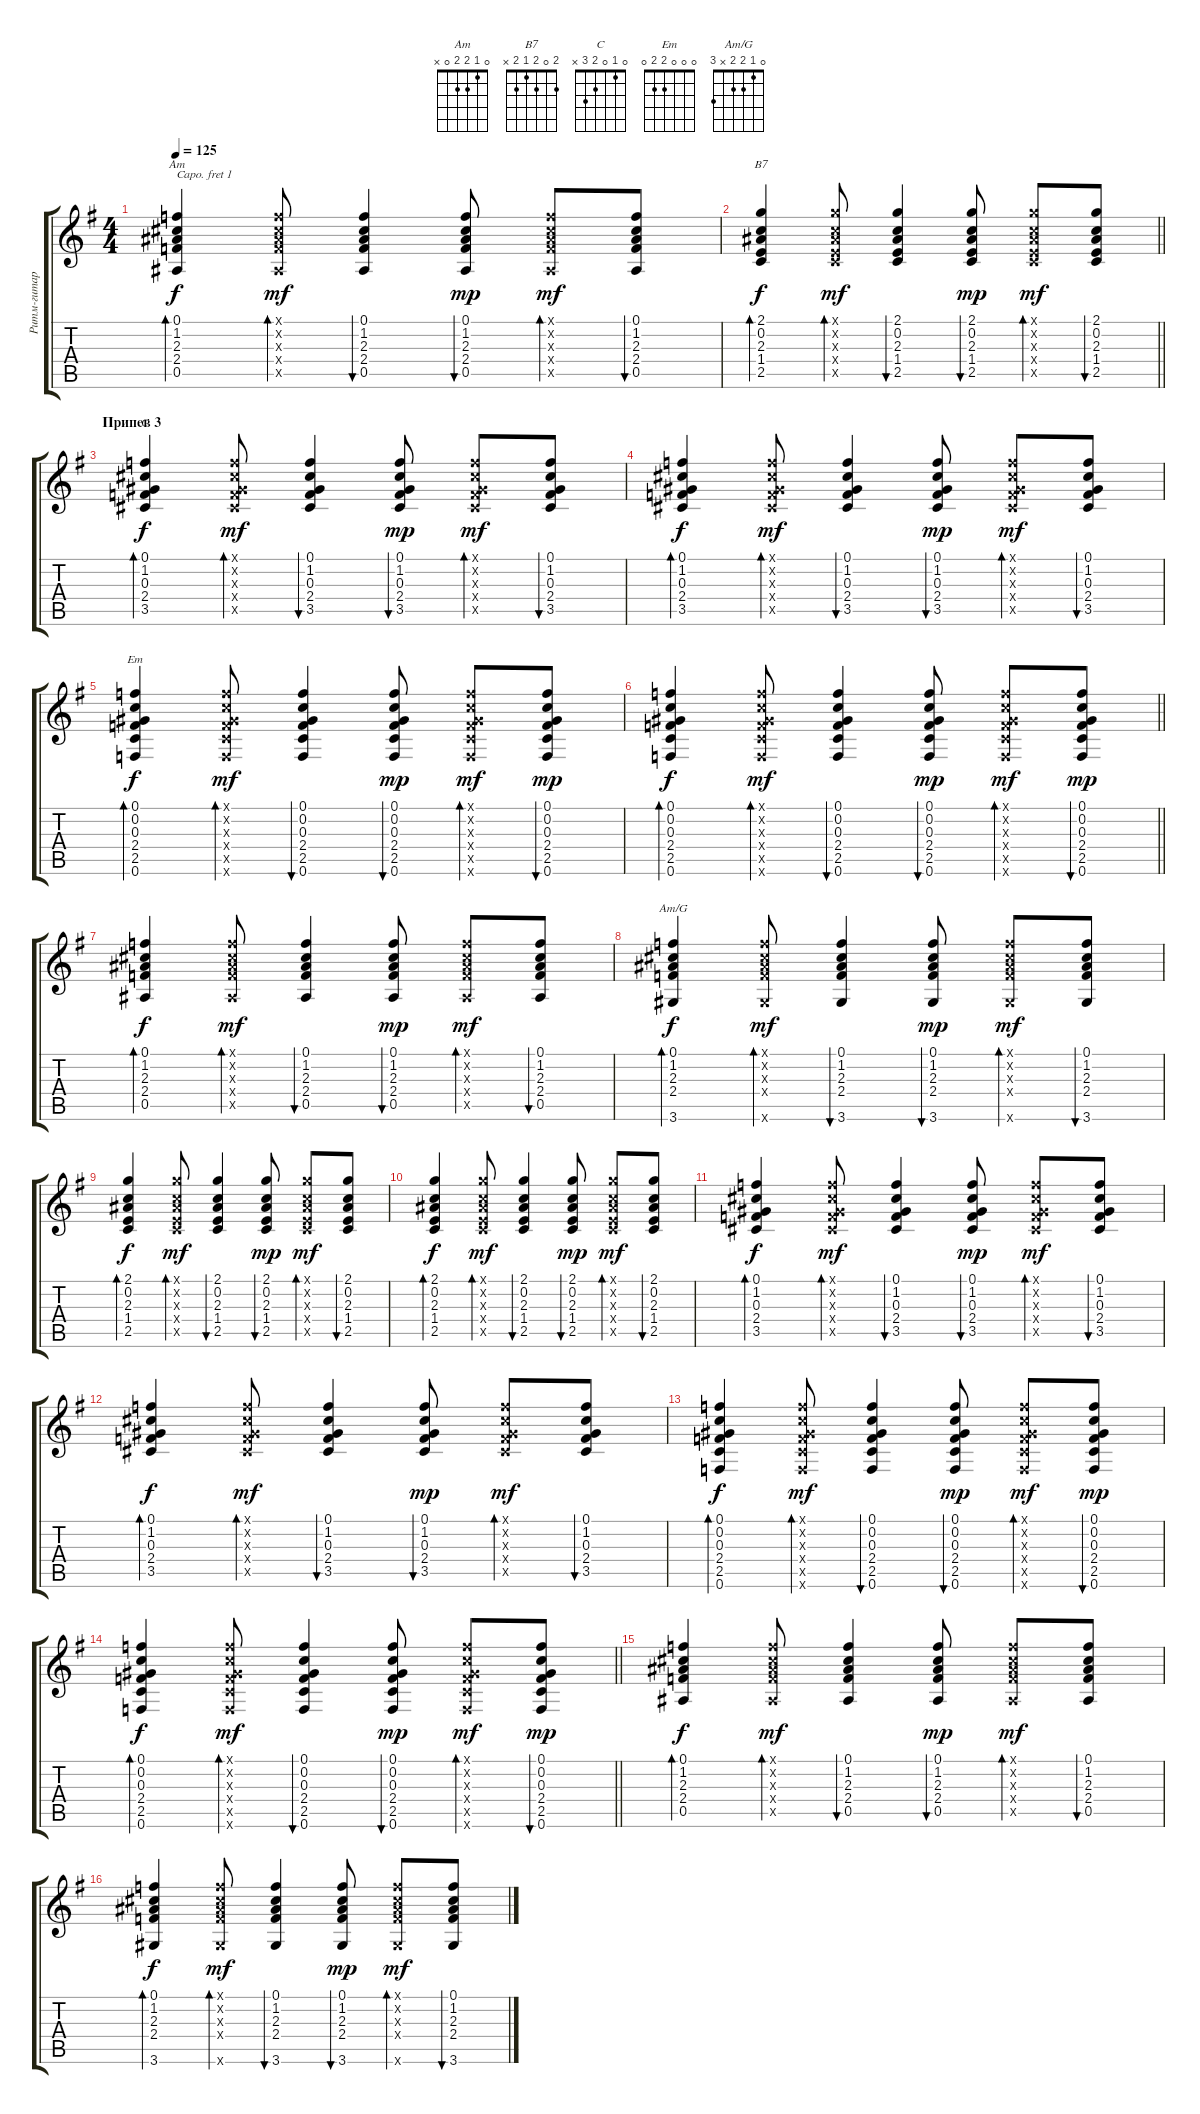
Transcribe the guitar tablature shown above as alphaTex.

\track ("Ритм-гитара" "Ритм-гитар") {instrument acousticguitarsteel}
\staff {score tabs}
\capo 1
\tuning (E4 B3 G3 D3 A2 E2) {hide}
\chord ("Am" 0 1 2 2 0 x)
\chord ("B7" 2 0 2 1 2 x)
\chord ("C" 0 1 0 2 3 x)
\chord ("Em" 0 0 0 2 2 0)
\chord ("Am/G" 0 1 2 2 x 3)
\ts (4 4)
\tempo 125
\clef g2
\ks eminor
(0.1 1.2 2.3 2.4 0.5).4{bd 30 ch "Am" dy f} (0.1{x} 1.2{x} 2.3{x} 2.4{x} 0.5{x}).8{bd 30 dy mf} (0.1 1.2 2.3 2.4 0.5).4{bu 30} (0.1 1.2 2.3 2.4 0.5).8{bu 30 dy mp} (0.1{x} 1.2{x} 2.3{x} 2.4{x} 0.5{x}).8{bd 30 dy mf} (0.1 1.2 2.3 2.4 0.5).8{bu 30} |
\barLineRight lightlight
(2.1 0.2 2.3 1.4 2.5).4{bd 30 ch "B7" dy f} (2.1{x} 0.2{x} 2.3{x} 1.4{x} 2.5{x}).8{bd 30 dy mf} (2.1 0.2 2.3 1.4 2.5).4{bu 30} (2.1 0.2 2.3 1.4 2.5).8{bu 30 dy mp} (2.1{x} 0.2{x} 2.3{x} 1.4{x} 2.5{x}).8{bd 30 dy mf} (2.1 0.2 2.3 1.4 2.5).8{bu 30} |
\section ("" "Припев 3")
(0.1 1.2 0.3 2.4 3.5).4{bd 30 ch "C" dy f} (0.1{x} 1.2{x} 0.3{x} 2.4{x} 3.5{x}).8{bd 30 dy mf} (0.1 1.2 0.3 2.4 3.5).4{bu 30} (0.1 1.2 0.3 2.4 3.5).8{bu 30 dy mp} (0.1{x} 1.2{x} 0.3{x} 2.4{x} 3.5{x}).8{bd 30 dy mf} (0.1 1.2 0.3 2.4 3.5).8{bu 30} |
(0.1 1.2 0.3 2.4 3.5).4{bd 30 dy f} (0.1{x} 1.2{x} 0.3{x} 2.4{x} 3.5{x}).8{bd 30 dy mf} (0.1 1.2 0.3 2.4 3.5).4{bu 30} (0.1 1.2 0.3 2.4 3.5).8{bu 30 dy mp} (0.1{x} 1.2{x} 0.3{x} 2.4{x} 3.5{x}).8{bd 30 dy mf} (0.1 1.2 0.3 2.4 3.5).8{bu 30} |
(0.1 0.2 0.3 2.4 2.5 0.6).4{bd 30 ch "Em" dy f} (0.1{x} 0.2{x} 0.3{x} 2.4{x} 2.5{x} 0.6{x}).8{bd 30 dy mf} (0.1 0.2 0.3 2.4 2.5 0.6).4{bu 30} (0.1 0.2 0.3 2.4 2.5 0.6).8{bu 30 dy mp} (0.1{x} 0.2{x} 0.3{x} 2.4{x} 2.5{x} 0.6{x}).8{bd 30 dy mf} (0.1 0.2 0.3 2.4 2.5 0.6).8{bu 30 dy mp} |
\barLineRight lightlight
(0.1 0.2 0.3 2.4 2.5 0.6).4{bd 30 dy f} (0.1{x} 0.2{x} 0.3{x} 2.4{x} 2.5{x} 0.6{x}).8{bd 30 dy mf} (0.1 0.2 0.3 2.4 2.5 0.6).4{bu 30} (0.1 0.2 0.3 2.4 2.5 0.6).8{bu 30 dy mp} (0.1{x} 0.2{x} 0.3{x} 2.4{x} 2.5{x} 0.6{x}).8{bd 30 dy mf} (0.1 0.2 0.3 2.4 2.5 0.6).8{bu 30 dy mp} |
(0.1 1.2 2.3 2.4 0.5).4{bd 30 dy f} (0.1{x} 1.2{x} 2.3{x} 2.4{x} 0.5{x}).8{bd 30 dy mf} (0.1 1.2 2.3 2.4 0.5).4{bu 30} (0.1 1.2 2.3 2.4 0.5).8{bu 30 dy mp} (0.1{x} 1.2{x} 2.3{x} 2.4{x} 0.5{x}).8{bd 30 dy mf} (0.1 1.2 2.3 2.4 0.5).8{bu 30} |
(0.1 1.2 2.3 2.4 3.6).4{bd 30 ch "Am/G" dy f} (0.1{x} 1.2{x} 2.3{x} 2.4{x} 3.6{x}).8{bd 30 dy mf} (0.1 1.2 2.3 2.4 3.6).4{bu 30} (0.1 1.2 2.3 2.4 3.6).8{bu 30 dy mp} (0.1{x} 1.2{x} 2.3{x} 2.4{x} 3.6{x}).8{bd 30 dy mf} (0.1 1.2 2.3 2.4 3.6).8{bu 30} |
(2.1 0.2 2.3 1.4 2.5).4{bd 30 dy f} (2.1{x} 0.2{x} 2.3{x} 1.4{x} 2.5{x}).8{bd 30 dy mf} (2.1 0.2 2.3 1.4 2.5).4{bu 30} (2.1 0.2 2.3 1.4 2.5).8{bu 30 dy mp} (2.1{x} 0.2{x} 2.3{x} 1.4{x} 2.5{x}).8{bd 30 dy mf} (2.1 0.2 2.3 1.4 2.5).8{bu 30} |
(2.1 0.2 2.3 1.4 2.5).4{bd 30 dy f} (2.1{x} 0.2{x} 2.3{x} 1.4{x} 2.5{x}).8{bd 30 dy mf} (2.1 0.2 2.3 1.4 2.5).4{bu 30} (2.1 0.2 2.3 1.4 2.5).8{bu 30 dy mp} (2.1{x} 0.2{x} 2.3{x} 1.4{x} 2.5{x}).8{bd 30 dy mf} (2.1 0.2 2.3 1.4 2.5).8{bu 30} |
(0.1 1.2 0.3 2.4 3.5).4{bd 30 dy f} (0.1{x} 1.2{x} 0.3{x} 2.4{x} 3.5{x}).8{bd 30 dy mf} (0.1 1.2 0.3 2.4 3.5).4{bu 30} (0.1 1.2 0.3 2.4 3.5).8{bu 30 dy mp} (0.1{x} 1.2{x} 0.3{x} 2.4{x} 3.5{x}).8{bd 30 dy mf} (0.1 1.2 0.3 2.4 3.5).8{bu 30} |
(0.1 1.2 0.3 2.4 3.5).4{bd 30 dy f} (0.1{x} 1.2{x} 0.3{x} 2.4{x} 3.5{x}).8{bd 30 dy mf} (0.1 1.2 0.3 2.4 3.5).4{bu 30} (0.1 1.2 0.3 2.4 3.5).8{bu 30 dy mp} (0.1{x} 1.2{x} 0.3{x} 2.4{x} 3.5{x}).8{bd 30 dy mf} (0.1 1.2 0.3 2.4 3.5).8{bu 30} |
(0.1 0.2 0.3 2.4 2.5 0.6).4{bd 30 dy f} (0.1{x} 0.2{x} 0.3{x} 2.4{x} 2.5{x} 0.6{x}).8{bd 30 dy mf} (0.1 0.2 0.3 2.4 2.5 0.6).4{bu 30} (0.1 0.2 0.3 2.4 2.5 0.6).8{bu 30 dy mp} (0.1{x} 0.2{x} 0.3{x} 2.4{x} 2.5{x} 0.6{x}).8{bd 30 dy mf} (0.1 0.2 0.3 2.4 2.5 0.6).8{bu 30 dy mp} |
\barLineRight lightlight
(0.1 0.2 0.3 2.4 2.5 0.6).4{bd 30 dy f} (0.1{x} 0.2{x} 0.3{x} 2.4{x} 2.5{x} 0.6{x}).8{bd 30 dy mf} (0.1 0.2 0.3 2.4 2.5 0.6).4{bu 30} (0.1 0.2 0.3 2.4 2.5 0.6).8{bu 30 dy mp} (0.1{x} 0.2{x} 0.3{x} 2.4{x} 2.5{x} 0.6{x}).8{bd 30 dy mf} (0.1 0.2 0.3 2.4 2.5 0.6).8{bu 30 dy mp} |
(0.1 1.2 2.3 2.4 0.5).4{bd 30 dy f} (0.1{x} 1.2{x} 2.3{x} 2.4{x} 0.5{x}).8{bd 30 dy mf} (0.1 1.2 2.3 2.4 0.5).4{bu 30} (0.1 1.2 2.3 2.4 0.5).8{bu 30 dy mp} (0.1{x} 1.2{x} 2.3{x} 2.4{x} 0.5{x}).8{bd 30 dy mf} (0.1 1.2 2.3 2.4 0.5).8{bu 30} |
(0.1 1.2 2.3 2.4 3.6).4{bd 30 dy f} (0.1{x} 1.2{x} 2.3{x} 2.4{x} 3.6{x}).8{bd 30 dy mf} (0.1 1.2 2.3 2.4 3.6).4{bu 30} (0.1 1.2 2.3 2.4 3.6).8{bu 30 dy mp} (0.1{x} 1.2{x} 2.3{x} 2.4{x} 3.6{x}).8{bd 30 dy mf} (0.1 1.2 2.3 2.4 3.6).8{bu 30}
